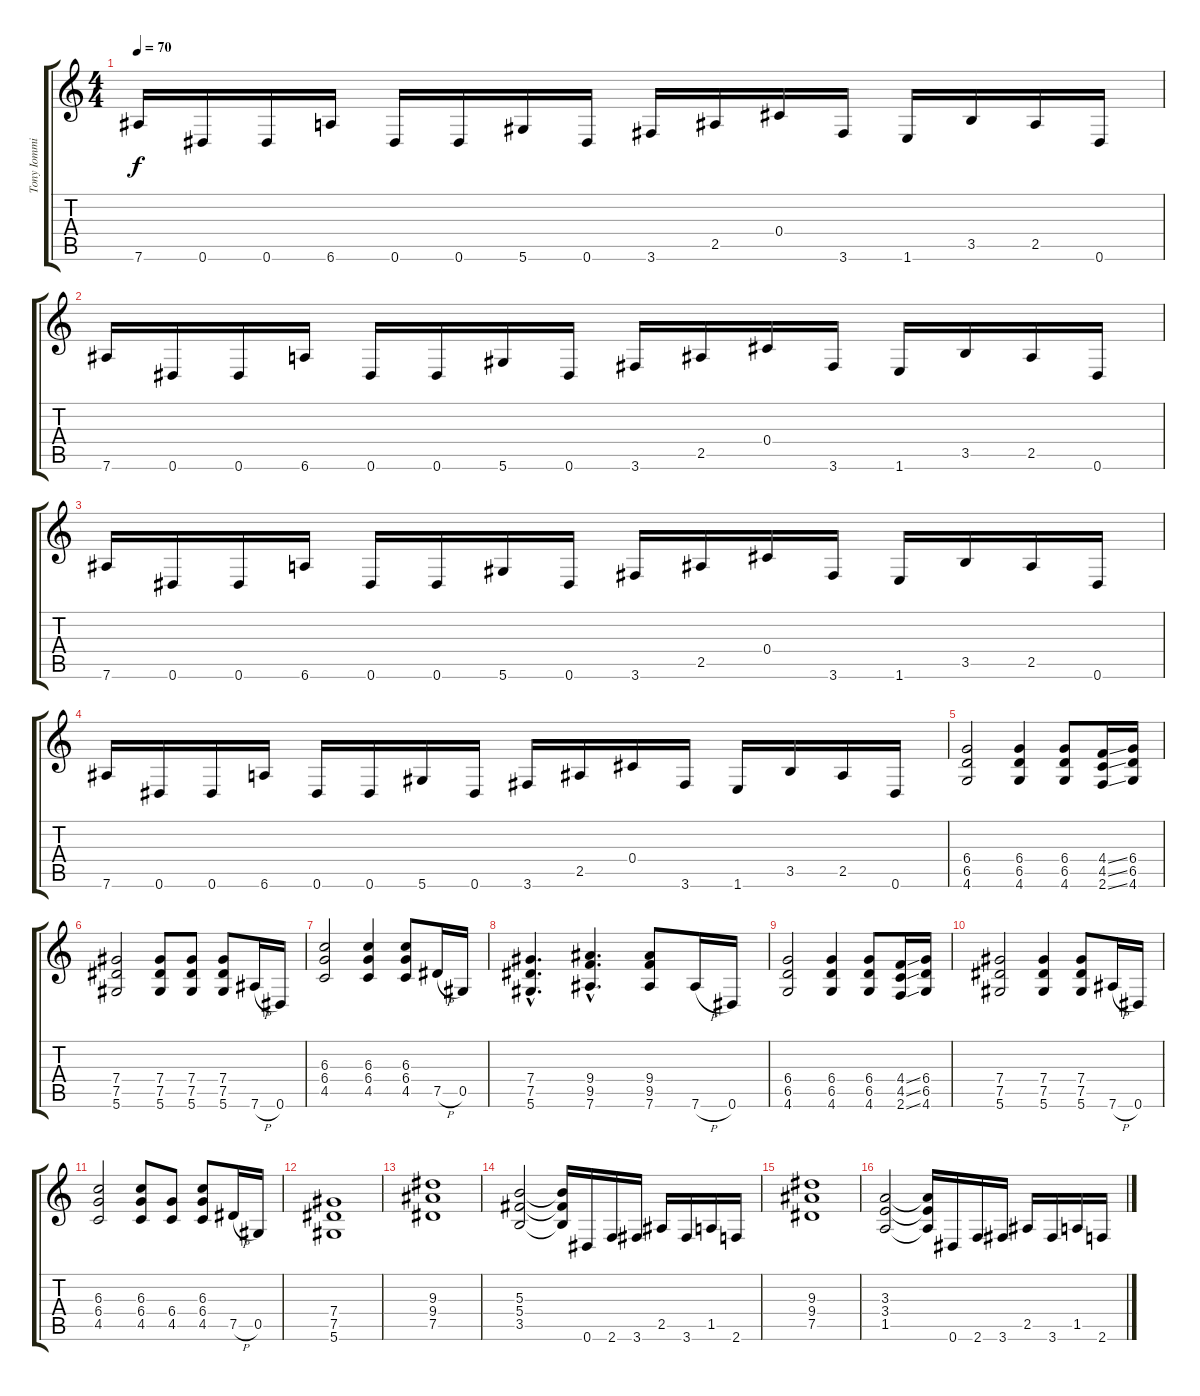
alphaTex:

\track ("Tony Iommi" "Tony Iommi") {instrument distortionguitar}
\staff {score tabs}
\tuning (Eb4 Bb3 Gb3 Db3 Ab2 Eb2) {hide}
\ts (4 4)
\tempo 70
\clef g2
\ks c
7.6.16{dy f} 0.6.16 0.6.16 6.6.16 0.6.16 0.6.16 5.6.16 0.6.16 3.6.16 2.5.16 0.4.16 3.6.16 1.6.16 3.5.16 2.5.16 0.6.16 |
7.6.16 0.6.16 0.6.16 6.6.16 0.6.16 0.6.16 5.6.16 0.6.16 3.6.16 2.5.16 0.4.16 3.6.16 1.6.16 3.5.16 2.5.16 0.6.16 |
7.6.16 0.6.16 0.6.16 6.6.16 0.6.16 0.6.16 5.6.16 0.6.16 3.6.16 2.5.16 0.4.16 3.6.16 1.6.16 3.5.16 2.5.16 0.6.16 |
7.6.16 0.6.16 0.6.16 6.6.16 0.6.16 0.6.16 5.6.16 0.6.16 3.6.16 2.5.16 0.4.16 3.6.16 1.6.16 3.5.16 2.5.16 0.6.16 |
(6.4 6.5 4.6).2 (6.4 6.5 4.6).4 (6.4 6.5 4.6).8 (4.4{ss} 4.5{ss} 2.6{ss}).16 (6.4 6.5 4.6).16 |
(7.4 7.5 5.6).2 (7.4 7.5 5.6).8 (7.4 7.5 5.6).8 (7.4 7.5 5.6).8 7.6{h}.16 0.6.16 |
(6.3 6.4 4.5).2 (6.3 6.4 4.5).4 (6.3 6.4 4.5).8 7.5{h}.16 0.5.16 |
(7.4{hac} 7.5{hac} 5.6{hac}).4{d} (9.4{hac} 9.5{hac} 7.6{hac}).4{d} (9.4 9.5 7.6).8 7.6{h}.16 0.6.16 |
(6.4 6.5 4.6).2 (6.4 6.5 4.6).4 (6.4 6.5 4.6).8 (4.4{ss} 4.5{ss} 2.6{ss}).16 (6.4 6.5 4.6).16 |
(7.4 7.5 5.6).2 (7.4 7.5 5.6).4 (7.4 7.5 5.6).8 7.6{h}.16 0.6.16 |
(6.3 6.4 4.5).2 (6.3 6.4 4.5).8 (6.4 4.5).8 (6.3 6.4 4.5).8 7.5{h}.16 0.5.16 |
(7.4 7.5 5.6).1 |
(9.3 9.4 7.5).1 |
(5.3 5.4 3.5).2 (5.3{t} 5.4{t} 3.5{t}).16 0.6.16 2.6.16 3.6.16 2.5.16 3.6.16 1.5.16 2.6.16 |
(9.3 9.4 7.5).1 |
(3.3 3.4 1.5).2 (3.3{t} 3.4{t} 1.5{t}).16 0.6.16 2.6.16 3.6.16 2.5.16 3.6.16 1.5.16 2.6.16
